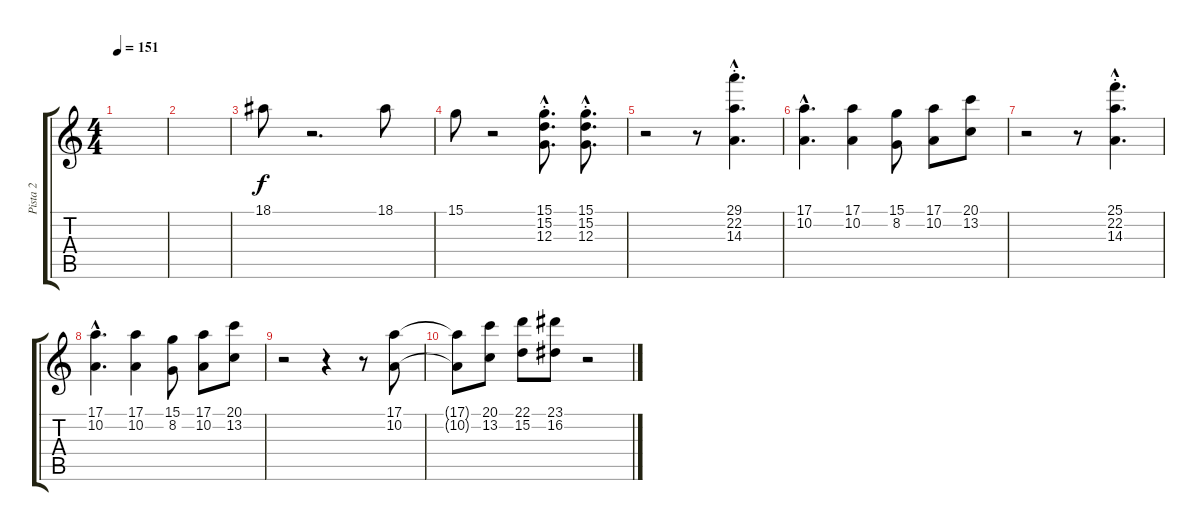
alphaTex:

\track ("Pista 2" "Pista 2") {instrument lead2sawtooth}
\staff {score tabs}
\tuning (E4 B3 G3 D3 A2 E2) {hide}
\ts (4 4)
\tempo 151
\clef g2
\ks c
|
|
18.1.8 r.2{d} 18.1.8 |
15.1.8 r.2 (15.1{hac st} 15.2{hac st} 12.3{hac st}).8{d} (15.1{hac st} 15.2{hac st} 12.3{hac st}).8{d} |
r.2 r.8 (29.1{hac st} 22.2{hac st} 14.3{hac st}).4{d} |
(17.1{hac} 10.2{hac}).4{d} (17.1 10.2).4 (15.1 8.2).8 (17.1 10.2).8 (20.1 13.2).8 |
r.2 r.8 (25.1{hac st} 22.2{hac st} 14.3{hac st}).4{d} |
(17.1{hac} 10.2{hac}).4{d} (17.1 10.2).4 (15.1 8.2).8 (17.1 10.2).8 (20.1 13.2).8 |
r.2 r.4 r.8 (17.1 10.2).8 |
(17.1{t} 10.2{t}).8 (20.1 13.2).8 (22.1 15.2).8 (23.1 16.2).8 r.2
